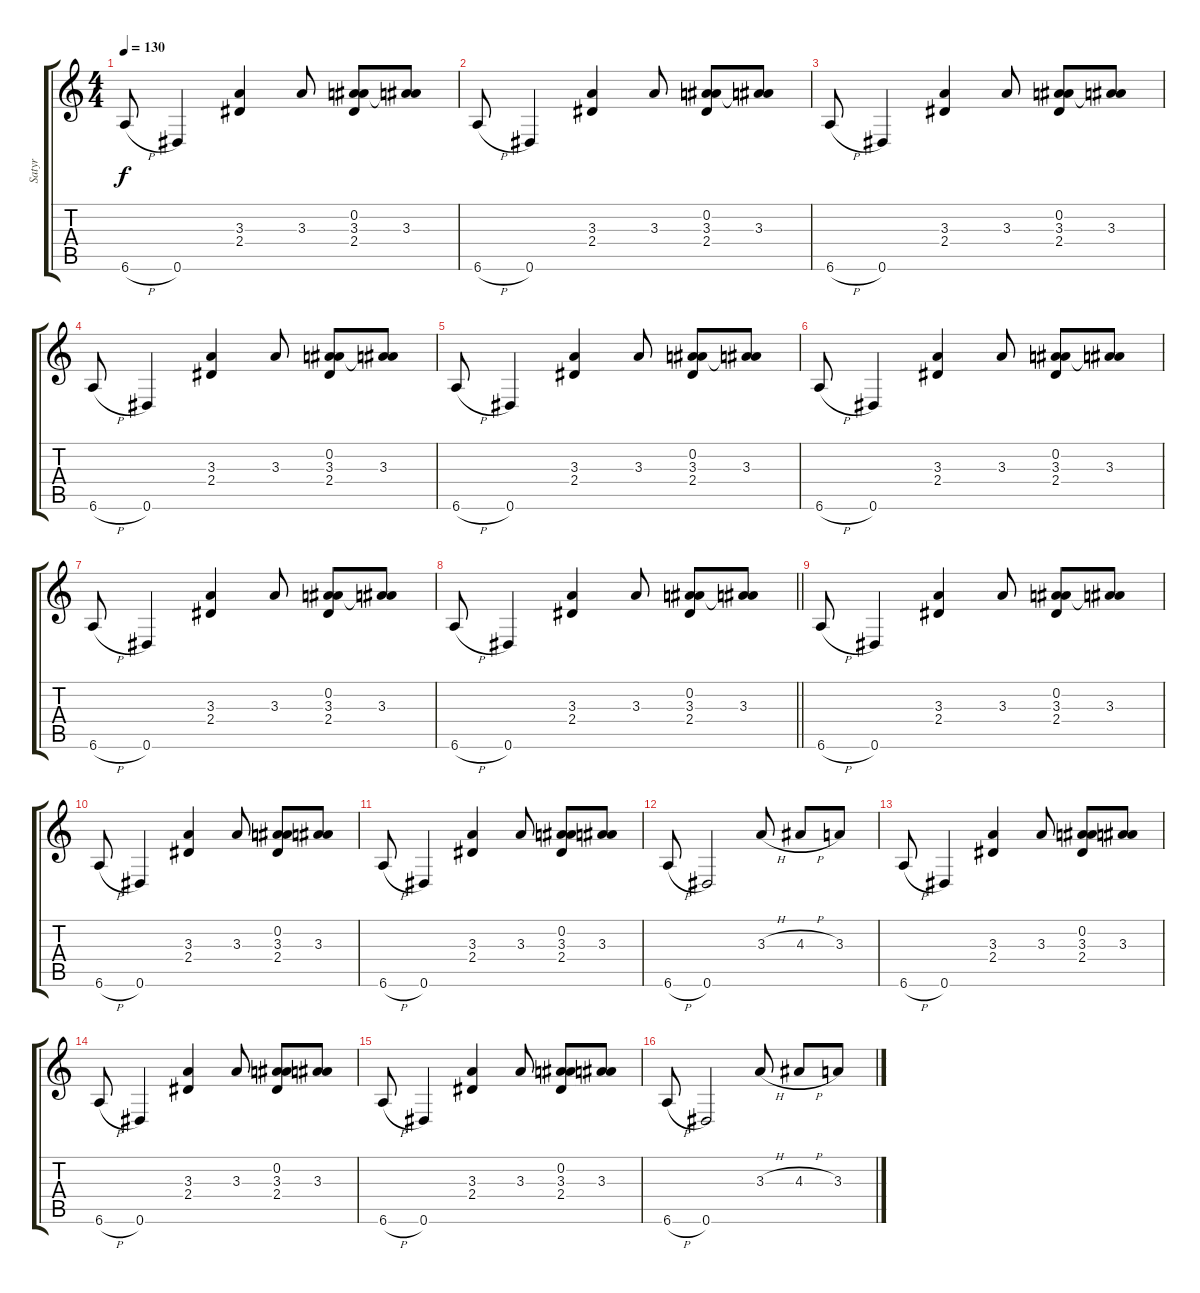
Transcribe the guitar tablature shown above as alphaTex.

\track ("Satyr" "Satyr") {instrument distortionguitar}
\staff {score tabs}
\tuning (Eb4 Bb3 Gb3 Db3 Ab2 Eb2) {hide}
\ts (4 4)
\tempo 130
\clef g2
\ks c
6.6{h}.8{dy f} 0.6.4 (3.3 2.4).4 3.3.8 (0.2 3.3 2.4).8 (0.2{t} 3.3).8 |
6.6{h}.8 0.6.4 (3.3 2.4).4 3.3.8 (0.2 3.3 2.4).8 (0.2{t} 3.3).8 |
6.6{h}.8 0.6.4 (3.3 2.4).4 3.3.8 (0.2 3.3 2.4).8 (0.2{t} 3.3).8 |
6.6{h}.8 0.6.4 (3.3 2.4).4 3.3.8 (0.2 3.3 2.4).8 (0.2{t} 3.3).8 |
6.6{h}.8 0.6.4 (3.3 2.4).4 3.3.8 (0.2 3.3 2.4).8 (0.2{t} 3.3).8 |
6.6{h}.8 0.6.4 (3.3 2.4).4 3.3.8 (0.2 3.3 2.4).8 (0.2{t} 3.3).8 |
6.6{h}.8 0.6.4 (3.3 2.4).4 3.3.8 (0.2 3.3 2.4).8 (0.2{t} 3.3).8 |
\barLineRight lightlight
6.6{h}.8 0.6.4 (3.3 2.4).4 3.3.8 (0.2 3.3 2.4).8 (0.2{t} 3.3).8 |
6.6{h}.8 0.6.4 (3.3 2.4).4 3.3.8 (0.2 3.3 2.4).8 (0.2{t} 3.3).8 |
6.6{h}.8 0.6.4 (3.3 2.4).4 3.3.8 (0.2 3.3 2.4).8 (0.2{t} 3.3).8 |
6.6{h}.8 0.6.4 (3.3 2.4).4 3.3.8 (0.2 3.3 2.4).8 (0.2{t} 3.3).8 |
6.6{h}.8 0.6.2 3.3{h}.8 4.3{h}.8 3.3.8 |
6.6{h}.8 0.6.4 (3.3 2.4).4 3.3.8 (0.2 3.3 2.4).8 (0.2{t} 3.3).8 |
6.6{h}.8 0.6.4 (3.3 2.4).4 3.3.8 (0.2 3.3 2.4).8 (0.2{t} 3.3).8 |
6.6{h}.8 0.6.4 (3.3 2.4).4 3.3.8 (0.2 3.3 2.4).8 (0.2{t} 3.3).8 |
6.6{h}.8 0.6.2 3.3{h}.8 4.3{h}.8 3.3.8
